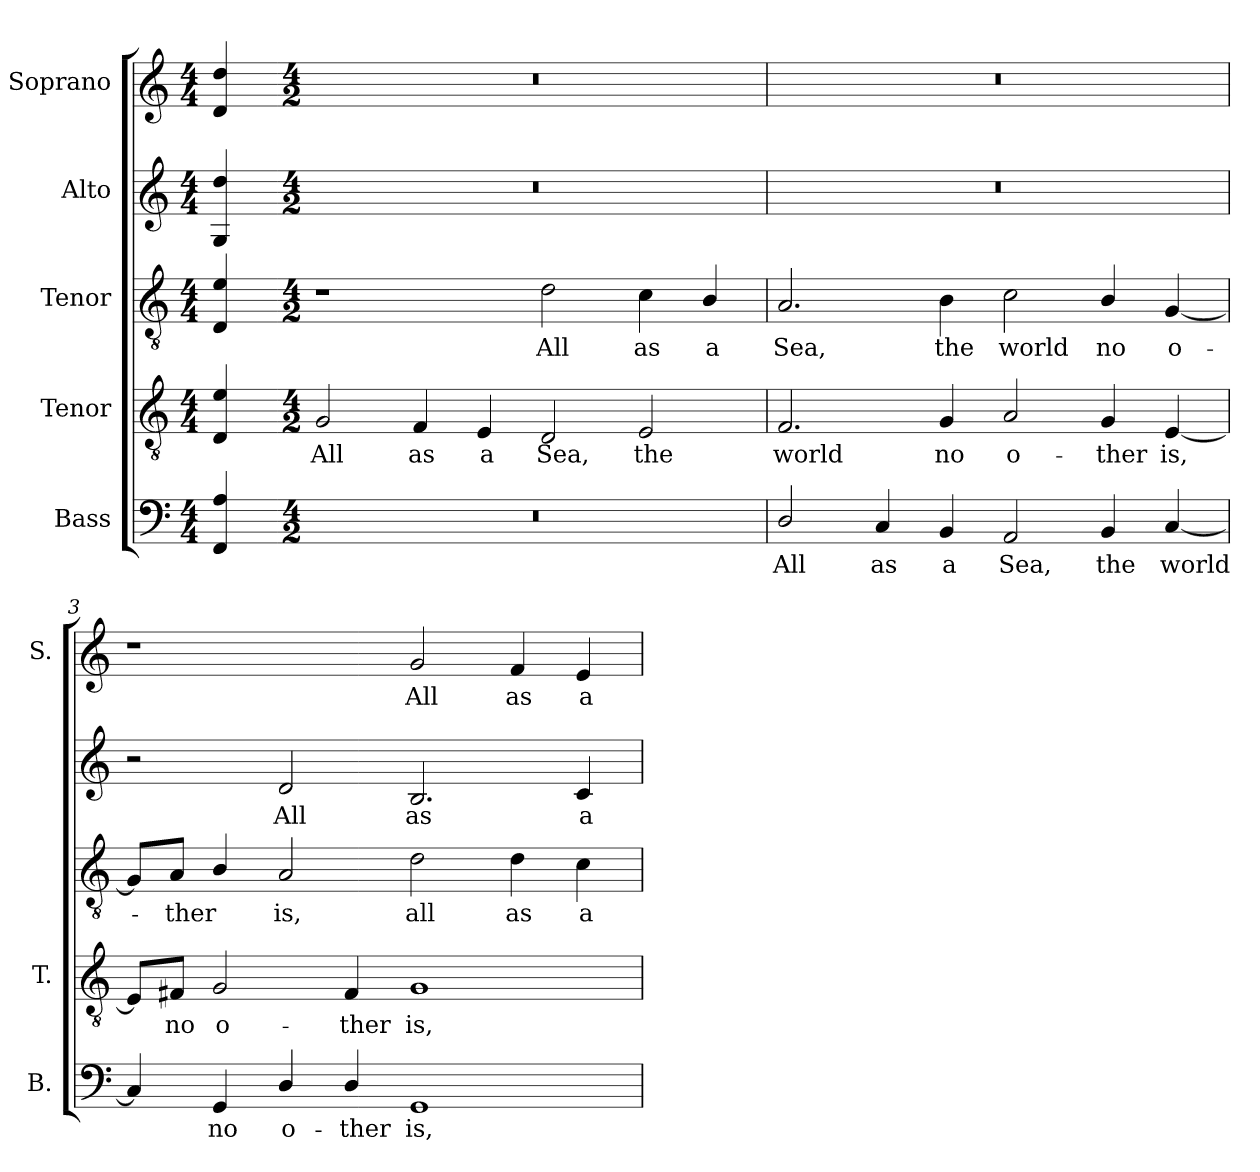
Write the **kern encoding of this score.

**kern	**text	**kern	**text	**kern	**text	**kern	**text	**kern	**text
*part5	*part5	*part4	*part4	*part3	*part3	*part2	*part2	*part1	*part1
*staff5	*staff5	*staff4	*staff4	*staff3	*staff3	*staff2	*staff2	*staff1	*staff1
*I"Bass	*	*I"Tenor	*	*I"Tenor	*	*I"Alto	*	*I"Soprano	*
*I'B.	*	*I'T.	*	*	*	*	*	*I'S.	*
!!LO:PB:g=z
*clefF4	*	*clefGv2	*	*clefGv2	*	*clefG2	*	*clefG2	*
*	*	*ITrd7c12	*	*ITrd7c12	*	*	*	*	*
*k[]	*	*k[]	*	*k[]	*	*k[]	*	*k[]	*
*C:	*	*C:	*	*C:	*	*C:	*	*C:	*
*M4/4	*	*M4/4	*	*M4/4	*	*M4/4	*	*M4/4	*
=	=	=	=	=	=	=	=	=	=
4FFi/ 4Ai	.	4DDi/ 4Ei	.	4DDi/ 4Ei	.	4Gi/ 4ddi	.	4di/ 4ddi	.
=1-	=1-	=1-	=1-	=1-	=1-	=1-	=1-	=1-	=1-
*M4/2	*	*M4/2	*	*M4/2	*	*M4/2	*	*M4/2	*
!LO:N:vis=1	!	!	!	!	!	!	!	!	!
!	!	!	!LO:LY:b:color=#000000	!	!	!LO:N:vis=1	!	!LO:N:vis=1	!
0r	.	2GGi/	All	1r	.	0r	.	0r	.
!	!	!	!LO:LY:b:color=#000000	!	!	!	!	!	!
.	.	4FFi/	as	.	.	.	.	.	.
!	!	!	!LO:LY:b:color=#000000	!	!	!	!	!	!
.	.	4EEi/	a	.	.	.	.	.	.
!	!	!	!LO:LY:b:color=#000000	!	!	!	!	!	!
!	!	!	!	!	!LO:LY:b:color=#000000	!	!	!	!
.	.	2DDi/	Sea,	2Di\	All	.	.	.	.
!	!	!	!LO:LY:b:color=#000000	!	!	!	!	!	!
!	!	!	!	!	!LO:LY:b:color=#000000	!	!	!	!
.	.	2EEi/	the	4Ci\	as	.	.	.	.
!	!	!	!	!	!LO:LY:b:color=#000000	!	!	!	!
.	.	.	.	4BBi/	a	.	.	.	.
=2	=2	=2	=2	=2	=2	=2	=2	=2	=2
!	!LO:LY:b:color=#000000	!	!	!	!	!	!	!	!
!	!	!	!LO:LY:b:color=#000000	!	!	!	!	!	!
!	!	!	!	!	!LO:LY:b:color=#000000	!LO:N:vis=1	!	!LO:N:vis=1	!
2Di/	All	2.FFi/	world	2.AAi/	Sea,	0r	.	0r	.
!	!LO:LY:b:color=#000000	!	!	!	!	!	!	!	!
4Ci/	as	.	.	.	.	.	.	.	.
!	!LO:LY:b:color=#000000	!	!	!	!	!	!	!	!
!	!	!	!LO:LY:b:color=#000000	!	!	!	!	!	!
!	!	!	!	!	!LO:LY:b:color=#000000	!	!	!	!
4BBi/	a	4GGi/	no	4BBi\	the	.	.	.	.
!	!LO:LY:b:color=#000000	!	!	!	!	!	!	!	!
!	!	!	!LO:LY:b:color=#000000	!	!	!	!	!	!
!	!	!	!	!	!LO:LY:b:color=#000000	!	!	!	!
2AAi/	Sea,	2AAi/	o-	2Ci\	world	.	.	.	.
!	!LO:LY:b:color=#000000	!	!	!	!	!	!	!	!
!	!	!	!LO:LY:b:color=#000000	!	!	!	!	!	!
!	!	!	!	!	!LO:LY:b:color=#000000	!	!	!	!
4BBi/	the	4GGi/	-ther	4BBi/	no	.	.	.	.
!	!LO:LY:b:color=#000000	!	!	!	!	!	!	!	!
!	!	!	!LO:LY:b:color=#000000	!	!	!	!	!	!
!	!	!	!	!	!LO:LY:b:color=#000000	!	!	!	!
[4Ci/	world	[4EEi/	is,	[4GGi/	o-	.	.	.	.
=3	=3	=3	=3	=3	=3	=3	=3	=3	=3
4Ci/]	.	8EEi/L]	.	8GGi/L]	.	2r	.	1r	.
!	!	!	!LO:LY:b:color=#000000	!	!	!	!	!	!
!	!	!	!	!	!LO:LY:b:color=#000000	!	!	!	!
.	.	8FF#Xi/J	no	8AAi/J	-ther	.	.	.	.
!	!LO:LY:b:color=#000000	!	!	!	!	!	!	!	!
!	!	!	!LO:LY:b:color=#000000	!	!	!	!	!	!
4GGi/	no	2GGi/	o-	4BBi/	.	.	.	.	.
!	!LO:LY:b:color=#000000	!	!	!	!	!	!	!	!
!	!	!	!	!	!LO:LY:b:color=#000000	!	!	!	!
!	!	!	!	!	!	!	!LO:LY:b:color=#000000	!	!
4Di/	o-	.	.	2AAi/	is,	2di/	All	.	.
!	!LO:LY:b:color=#000000	!	!	!	!	!	!	!	!
!	!	!	!LO:LY:b:color=#000000	!	!	!	!	!	!
4Di/	-ther	4FF#i/	-ther	.	.	.	.	.	.
!	!LO:LY:b:color=#000000	!	!	!	!	!	!	!	!
!	!	!	!LO:LY:b:color=#000000	!	!	!	!	!	!
!	!	!	!	!	!LO:LY:b:color=#000000	!	!	!	!
!	!	!	!	!	!	!	!LO:LY:b:color=#000000	!	!
!	!	!	!	!	!	!	!	!	!LO:LY:b:color=#000000
1GGi	is,	1GGi	is,	2Di\	all	2.Bi/	as	2gi/	All
!	!	!	!	!	!LO:LY:b:color=#000000	!	!	!	!
!	!	!	!	!	!	!	!	!	!LO:LY:b:color=#000000
.	.	.	.	4Di\	as	.	.	4fi/	as
!	!	!	!	!	!LO:LY:b:color=#000000	!	!	!	!
!	!	!	!	!	!	!	!LO:LY:b:color=#000000	!	!
!	!	!	!	!	!	!	!	!	!LO:LY:b:color=#000000
.	.	.	.	4Ci\	a	4ci/	a	4ei/	a
=	=	=	=	=	=	=	=	=	=
*-	*-	*-	*-	*-	*-	*-	*-	*-	*-
